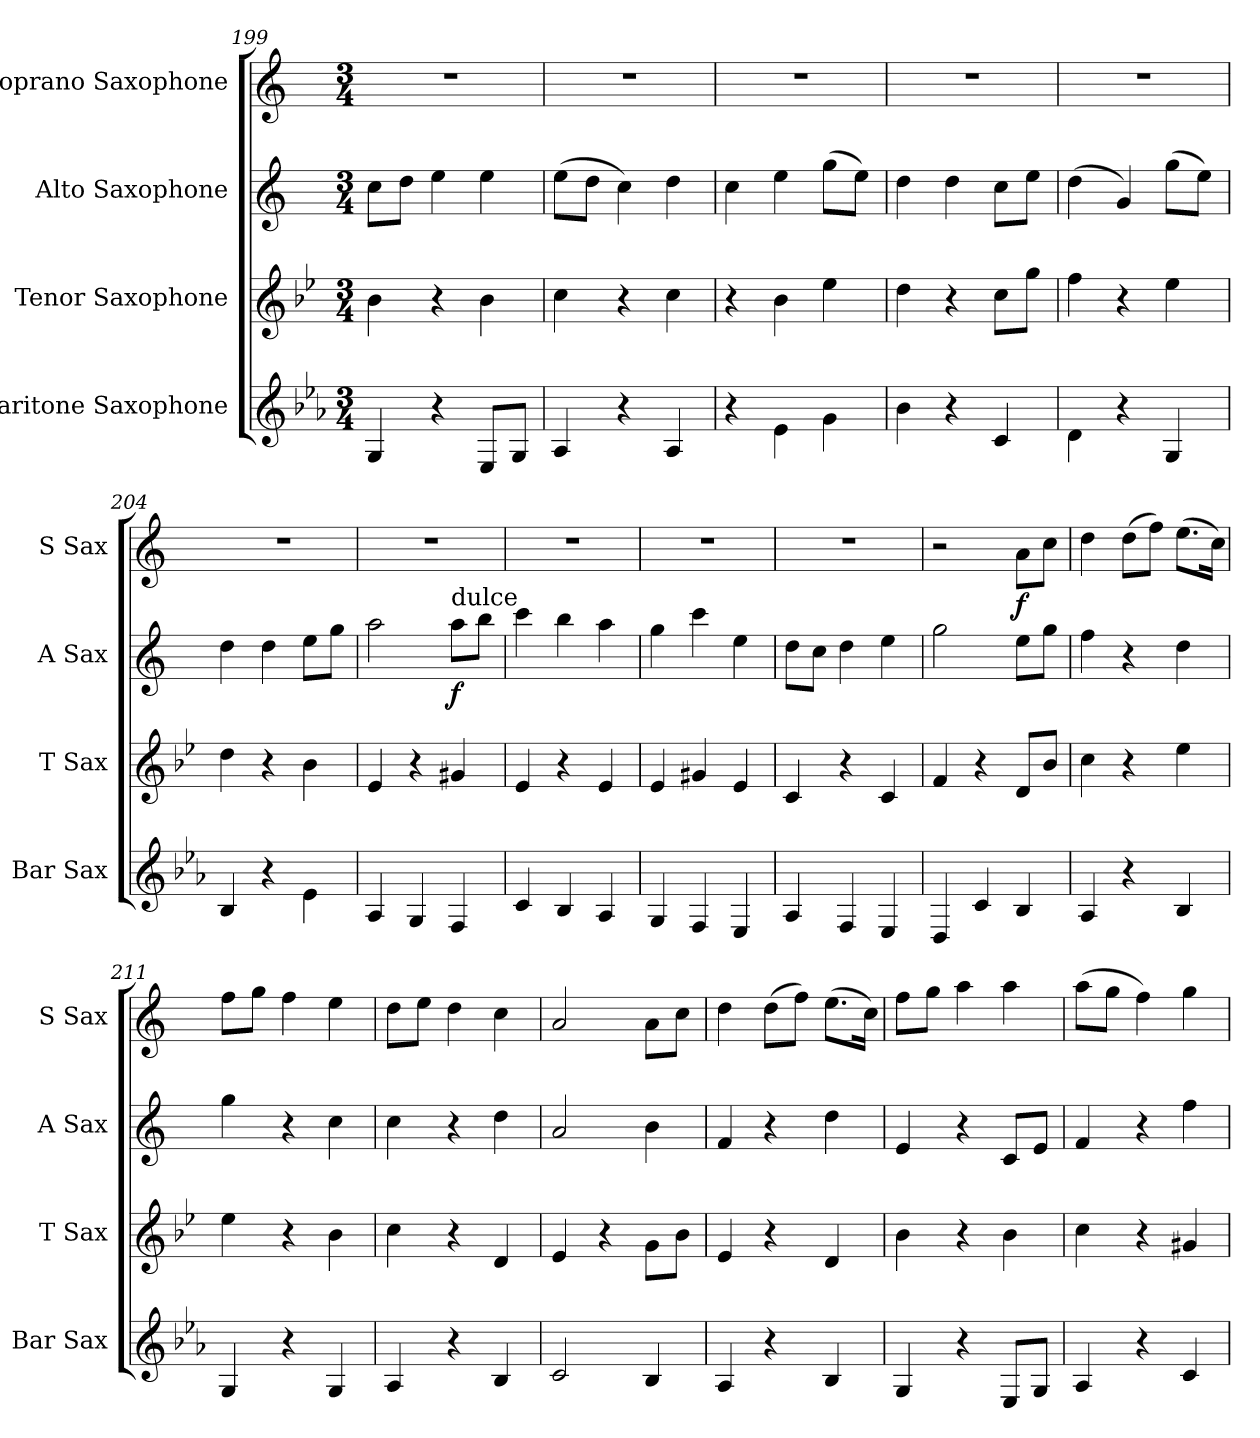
**kern	**kern	**kern	**dynam	**kern	**dynam
*part4	*part3	*part2	*part2	*part1	*part1
*staff4	*staff3	*staff2	*staff2	*staff1	*staff1
*I"Baritone Saxophone	*I"Tenor Saxophone	*I"Alto Saxophone	*	*I"Soprano Saxophone	*
*I'Bar Sax	*I'T Sax	*I'A Sax	*	*I'S Sax	*
*clefG2	*clefG2	*clefG2	*	*clefG2	*
*ITrd12c21	*ITrd8c14	*ITrd5c9	*	*ITrd1c2	*
*k[b-e-a-]	*k[b-e-]	*k[b-e-a-]	*	*k[b-e-]	*
*M3/4	*M3/4	*M3/4	*	*M3/4	*
=199	=199	=199	=199	=199	=199
4GG/	4B-\	8e-\L	.	2.r	.
.	.	8f\J	.	.	.
4r	4r	4g\	.	.	.
8EE-/L	4B-\	4g\	.	.	.
8GG/J	.	.	.	.	.
=200	=200	=200	=200	=200	=200
4AA-/	4c\	(8g\L	.	2.r	.
.	.	8f\J	.	.	.
4r	4r	4e-\)	.	.	.
4AA-/	4c\	4f\	.	.	.
=201	=201	=201	=201	=201	=201
4r	4r	4e-\	.	2.r	.
4E-\	4B-\	4g\	.	.	.
4G\	4e-\	(8b-\L	.	.	.
.	.	8g\J)	.	.	.
=202	=202	=202	=202	=202	=202
4B-\	4d\	4f\	.	2.r	.
4r	4r	4f\	.	.	.
4C/	8c\L	8e-\L	.	.	.
.	8g\J	8g\J	.	.	.
=203	=203	=203	=203	=203	=203
4D\	4f\	(4f\	.	2.r	.
4r	4r	4B-/)	.	.	.
4GG/	4e-\	(8b-\L	.	.	.
.	.	8g\J)	.	.	.
!!LO:PB:g=z
=204	=204	=204	=204	=204	=204
4BB-/	4d\	4f\	.	2.r	.
4r	4r	4f\	.	.	.
4E-\	4B-\	8g\L	.	.	.
.	.	8b-\J	.	.	.
=205	=205	=205	=205	=205	=205
4AA-/	4E-/	2cc\	.	2.r	.
4GG/	4r	.	.	.	.
!	!	!LO:TX:a:t=dulce	!	!	!
!	!	!	!LO:DY:b	!	!
4FF/	4G#X/	8cc\L	f	.	.
.	.	8dd\J	.	.	.
=206	=206	=206	=206	=206	=206
4C/	4E-/	4ee-\	.	2.r	.
4BB-/	4r	4dd\	.	.	.
4AA-/	4E-/	4cc\	.	.	.
=207	=207	=207	=207	=207	=207
4GG/	4E-/	4b-\	.	2.r	.
4FF/	4G#X/	4ee-\	.	.	.
4EE-/	4E-/	4g\	.	.	.
=208	=208	=208	=208	=208	=208
4AA-/	4C/	8f\L	.	2.r	.
.	.	8e-\J	.	.	.
4FF/	4r	4f\	.	.	.
4EE-/	4C/	4g\	.	.	.
=209	=209	=209	=209	=209	=209
4DD/	4F/	2b-\	.	2r	.
4C/	4r	.	.	.	.
!	!	!	!	!	!LO:DY:b
4BB-/	8D/L	8g\L	.	8g\L	f
.	8B-/J	8b-\J	.	8b-\J	.
=210	=210	=210	=210	=210	=210
4AA-/	4c\	4a-\	.	4cc\	.
4r	4r	4r	.	(8cc\L	.
.	.	.	.	8ee-\J)	.
4BB-/	4e-\	4f\	.	(8.dd\L	.
.	.	.	.	16b-\Jk)	.
=211	=211	=211	=211	=211	=211
4GG/	4e-\	4b-\	.	8ee-\L	.
.	.	.	.	8ff\J	.
4r	4r	4r	.	4ee-\	.
4GG/	4B-\	4e-\	.	4dd\	.
=212	=212	=212	=212	=212	=212
4AA-/	4c\	4e-\	.	8cc\L	.
.	.	.	.	8dd\J	.
4r	4r	4r	.	4cc\	.
4BB-/	4D/	4f\	.	4b-\	.
!!LO:LB:g=z
=213	=213	=213	=213	=213	=213
2C/	4E-/	2c/	.	2g/	.
.	4r	.	.	.	.
4BB-/	8G\L	4d\	.	8g\L	.
.	8B-\J	.	.	8b-\J	.
=214	=214	=214	=214	=214	=214
4AA-/	4E-/	4A-/	.	4cc\	.
4r	4r	4r	.	(8cc\L	.
.	.	.	.	8ee-\J)	.
4BB-/	4D/	4f\	.	(8.dd\L	.
.	.	.	.	16b-\Jk)	.
=215	=215	=215	=215	=215	=215
4GG/	4B-\	4G/	.	8ee-\L	.
.	.	.	.	8ff\J	.
4r	4r	4r	.	4gg\	.
8EE-/L	4B-\	8E-/L	.	4gg\	.
8GG/J	.	8G/J	.	.	.
=216	=216	=216	=216	=216	=216
4AA-/	4c\	4A-/	.	(8gg\L	.
.	.	.	.	8ff\J	.
4r	4r	4r	.	4ee-\)	.
4C/	4G#X/	4a-\	.	4ff\	.
=	=	=	=	=	=
*-	*-	*-	*-	*-	*-
